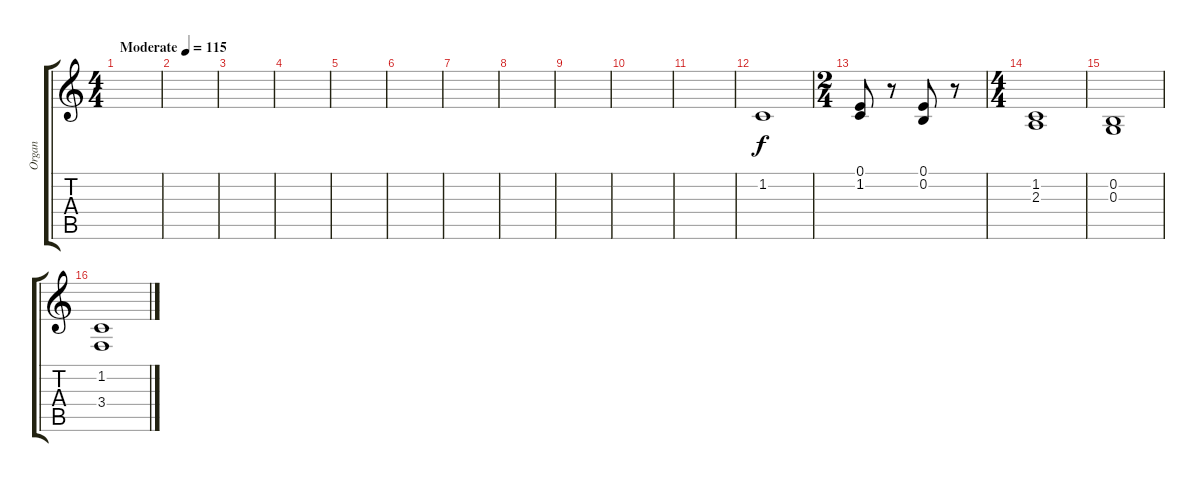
\track ("Organ" "Organ") {instrument percussiveorgan}
\staff {score tabs}
\tuning (E4 B3 G3 D3 A2 E2) {hide}
\ts (4 4)
\tempo (115 "Moderate")
\clef g2
\ks c
|
|
|
|
|
|
|
|
|
|
|
1.2.1 |
\ts (2 4)
(0.1 1.2).8 r.8 (0.1 0.2).8 r.8 |
\ts (4 4)
(1.2 2.3).1 |
(0.2 0.3).1 |
(1.2 3.4).1
